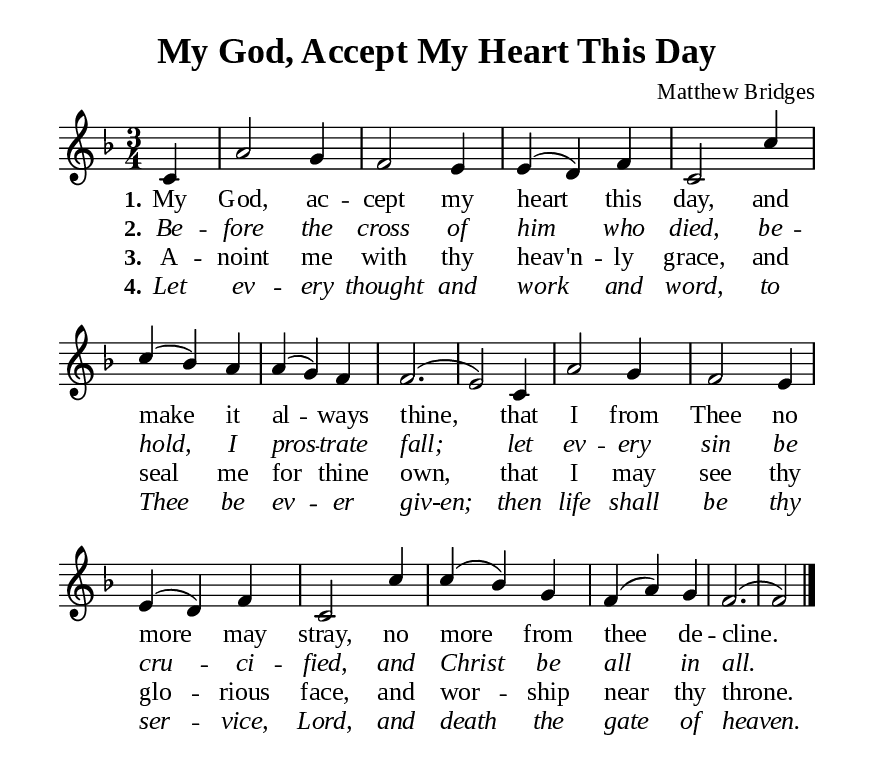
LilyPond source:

\version "2.18.2"

\header {
  title = "My God, Accept My Heart This Day"
  composer = "Matthew Bridges"
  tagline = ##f
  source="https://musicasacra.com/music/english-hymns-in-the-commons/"
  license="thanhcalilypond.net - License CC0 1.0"
}

global= {
  \key f \major
  \time 3/4
  \override Score.BarNumber.break-visibility = ##(#f #f #f)
  \override Lyrics.LyricSpace.minimum-distance = #3.0
}

\paper {
  #(set-paper-size "a5")
  top-margin = 10\mm
  bottom-margin = 5\mm
  left-margin = 10\mm
  right-margin = 10\mm
  indent = #0
  #(define fonts
	 (make-pango-font-tree "Liberation Serif"
	 		       "Liberation Serif"
			       "Liberation Serif"
			       (/ 20 20)))
  system-system-spacing = #'((basic-distance . 3) (padding . 3))
}

printItalic = \with {
  \override LyricText.font-shape = #'italic
}

% Verse music
musicVerseSoprano = \relative c' {
                    \partial 4 c4 |
  a'2 g4 |
  f2 e4 |
  e (d) f |
  c2 c'4 |
  c (bes) a |
  a (g) f |
  f2. ( |
  e2) c4 |
  a'2 g4 |
  f2 e4 |
  e (d) f |
  c2 c'4 |
  c (bes) g |
  f (a) g |
  f2. ( |
                    f2) \bar "|."
}

% Verse lyrics
verseOne = \lyricmode {
  \set stanza = #"1."
  My God, ac -- cept my heart this day, and make it al -- ways thine,
  that I from Thee no more may stray,
  no more from thee de -- cline.
}

verseTwo = \lyricmode {
  \set stanza = #"2."
  Be -- fore the cross of him who died, be -- hold, I pros -- trate fall;
  let ev -- ery sin be cru -- ci -- fied, and Christ be all in all.
}

verseThree = \lyricmode {
  \set stanza = #"3."
  A -- noint me with thy heav'n -- ly grace, and seal me for thine own,
  that I may see thy glo -- rious face, and wor -- ship near thy throne.
}

verseFour = \lyricmode {
  \set stanza = #"4."
  Let ev -- ery thought and work and word, to Thee be ev -- er giv-en;
  then life shall be thy ser -- vice, Lord, and death the gate of heaven.
}

% Layout
\score {
    \new ChoirStaff <<
      \new Staff <<
        \clef "treble"
        \new Voice = "sopranos" { \global \stemUp \slurUp \musicVerseSoprano }
      >>
      \new Lyrics \lyricsto sopranos \verseOne
      \new Lyrics \printItalic \lyricsto sopranos \verseTwo
      \new Lyrics \lyricsto sopranos \verseThree
      \new Lyrics \printItalic \lyricsto sopranos \verseFour
    >>
}
